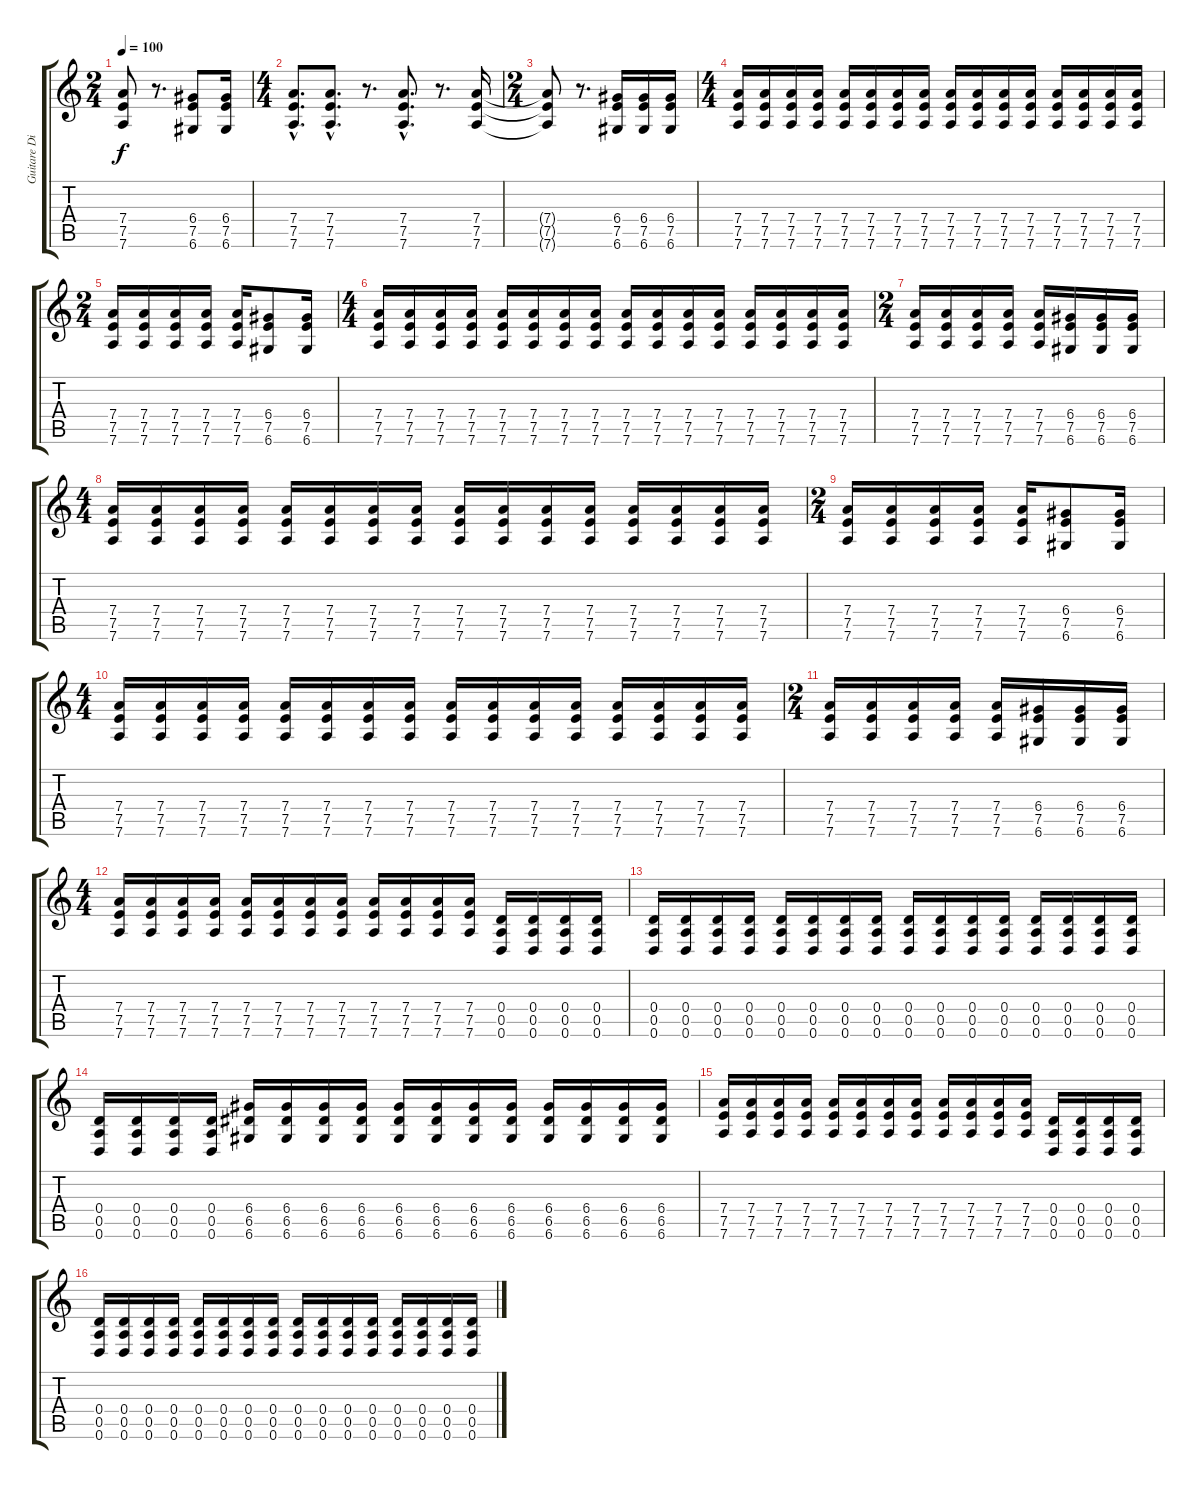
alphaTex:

\track ("Guitare Distortion 2" "Guitare Di") {instrument distortionguitar}
\staff {score tabs}
\tuning (E4 B3 G3 D3 A2 D2) {hide}
\ts (2 4)
\tempo 100
\clef g2
\ks c
(7.4{t} 7.5{t} 7.6{t}).8{dy f} r.8{d} (6.4 7.5 6.6).8 (6.4 7.5 6.6).16 |
\ts (4 4)
(7.4{hac} 7.5{hac} 7.6{hac}).8{d} (7.4{hac} 7.5{hac} 7.6{hac}).8{d} r.8{d} (7.4{hac} 7.5{hac} 7.6{hac}).8{d} r.8{d} (7.4 7.5 7.6).16 |
\ts (2 4)
(7.4{t} 7.5{t} 7.6{t}).8 r.8{d} (6.4 7.5 6.6).16 (6.4 7.5 6.6).16 (6.4 7.5 6.6).16 |
\ts (4 4)
(7.4 7.5 7.6).16 (7.4 7.5 7.6).16 (7.4 7.5 7.6).16 (7.4 7.5 7.6).16 (7.4 7.5 7.6).16 (7.4 7.5 7.6).16 (7.4 7.5 7.6).16 (7.4 7.5 7.6).16 (7.4 7.5 7.6).16 (7.4 7.5 7.6).16 (7.4 7.5 7.6).16 (7.4 7.5 7.6).16 (7.4 7.5 7.6).16 (7.4 7.5 7.6).16 (7.4 7.5 7.6).16 (7.4 7.5 7.6).16 |
\ts (2 4)
(7.4 7.5 7.6).16 (7.4 7.5 7.6).16 (7.4 7.5 7.6).16 (7.4 7.5 7.6).16 (7.4 7.5 7.6).16 (6.4 7.5 6.6).8 (6.4 7.5 6.6).16 |
\ts (4 4)
(7.4 7.5 7.6).16 (7.4 7.5 7.6).16 (7.4 7.5 7.6).16 (7.4 7.5 7.6).16 (7.4 7.5 7.6).16 (7.4 7.5 7.6).16 (7.4 7.5 7.6).16 (7.4 7.5 7.6).16 (7.4 7.5 7.6).16 (7.4 7.5 7.6).16 (7.4 7.5 7.6).16 (7.4 7.5 7.6).16 (7.4 7.5 7.6).16 (7.4 7.5 7.6).16 (7.4 7.5 7.6).16 (7.4 7.5 7.6).16 |
\ts (2 4)
(7.4 7.5 7.6).16 (7.4 7.5 7.6).16 (7.4 7.5 7.6).16 (7.4 7.5 7.6).16 (7.4 7.5 7.6).16 (6.4 7.5 6.6).16 (6.4 7.5 6.6).16 (6.4 7.5 6.6).16 |
\ts (4 4)
(7.4 7.5 7.6).16 (7.4 7.5 7.6).16 (7.4 7.5 7.6).16 (7.4 7.5 7.6).16 (7.4 7.5 7.6).16 (7.4 7.5 7.6).16 (7.4 7.5 7.6).16 (7.4 7.5 7.6).16 (7.4 7.5 7.6).16 (7.4 7.5 7.6).16 (7.4 7.5 7.6).16 (7.4 7.5 7.6).16 (7.4 7.5 7.6).16 (7.4 7.5 7.6).16 (7.4 7.5 7.6).16 (7.4 7.5 7.6).16 |
\ts (2 4)
(7.4 7.5 7.6).16 (7.4 7.5 7.6).16 (7.4 7.5 7.6).16 (7.4 7.5 7.6).16 (7.4 7.5 7.6).16 (6.4 7.5 6.6).8 (6.4 7.5 6.6).16 |
\ts (4 4)
(7.4 7.5 7.6).16 (7.4 7.5 7.6).16 (7.4 7.5 7.6).16 (7.4 7.5 7.6).16 (7.4 7.5 7.6).16 (7.4 7.5 7.6).16 (7.4 7.5 7.6).16 (7.4 7.5 7.6).16 (7.4 7.5 7.6).16 (7.4 7.5 7.6).16 (7.4 7.5 7.6).16 (7.4 7.5 7.6).16 (7.4 7.5 7.6).16 (7.4 7.5 7.6).16 (7.4 7.5 7.6).16 (7.4 7.5 7.6).16 |
\ts (2 4)
(7.4 7.5 7.6).16 (7.4 7.5 7.6).16 (7.4 7.5 7.6).16 (7.4 7.5 7.6).16 (7.4 7.5 7.6).16 (6.4 7.5 6.6).16 (6.4 7.5 6.6).16 (6.4 7.5 6.6).16 |
\ts (4 4)
(7.4 7.5 7.6).16 (7.4 7.5 7.6).16 (7.4 7.5 7.6).16 (7.4 7.5 7.6).16 (7.4 7.5 7.6).16 (7.4 7.5 7.6).16 (7.4 7.5 7.6).16 (7.4 7.5 7.6).16 (7.4 7.5 7.6).16 (7.4 7.5 7.6).16 (7.4 7.5 7.6).16 (7.4 7.5 7.6).16 (0.4 0.5 0.6).16 (0.4 0.5 0.6).16 (0.4 0.5 0.6).16 (0.4 0.5 0.6).16 |
(0.4 0.5 0.6).16 (0.4 0.5 0.6).16 (0.4 0.5 0.6).16 (0.4 0.5 0.6).16 (0.4 0.5 0.6).16 (0.4 0.5 0.6).16 (0.4 0.5 0.6).16 (0.4 0.5 0.6).16 (0.4 0.5 0.6).16 (0.4 0.5 0.6).16 (0.4 0.5 0.6).16 (0.4 0.5 0.6).16 (0.4 0.5 0.6).16 (0.4 0.5 0.6).16 (0.4 0.5 0.6).16 (0.4 0.5 0.6).16 |
(0.4 0.5 0.6).16 (0.4 0.5 0.6).16 (0.4 0.5 0.6).16 (0.4 0.5 0.6).16 (6.4 6.5 6.6).16 (6.4 6.5 6.6).16 (6.4 6.5 6.6).16 (6.4 6.5 6.6).16 (6.4 6.5 6.6).16 (6.4 6.5 6.6).16 (6.4 6.5 6.6).16 (6.4 6.5 6.6).16 (6.4 6.5 6.6).16 (6.4 6.5 6.6).16 (6.4 6.5 6.6).16 (6.4 6.5 6.6).16 |
(7.4 7.5 7.6).16 (7.4 7.5 7.6).16 (7.4 7.5 7.6).16 (7.4 7.5 7.6).16 (7.4 7.5 7.6).16 (7.4 7.5 7.6).16 (7.4 7.5 7.6).16 (7.4 7.5 7.6).16 (7.4 7.5 7.6).16 (7.4 7.5 7.6).16 (7.4 7.5 7.6).16 (7.4 7.5 7.6).16 (0.4 0.5 0.6).16 (0.4 0.5 0.6).16 (0.4 0.5 0.6).16 (0.4 0.5 0.6).16 |
(0.4 0.5 0.6).16 (0.4 0.5 0.6).16 (0.4 0.5 0.6).16 (0.4 0.5 0.6).16 (0.4 0.5 0.6).16 (0.4 0.5 0.6).16 (0.4 0.5 0.6).16 (0.4 0.5 0.6).16 (0.4 0.5 0.6).16 (0.4 0.5 0.6).16 (0.4 0.5 0.6).16 (0.4 0.5 0.6).16 (0.4 0.5 0.6).16 (0.4 0.5 0.6).16 (0.4 0.5 0.6).16 (0.4 0.5 0.6).16
